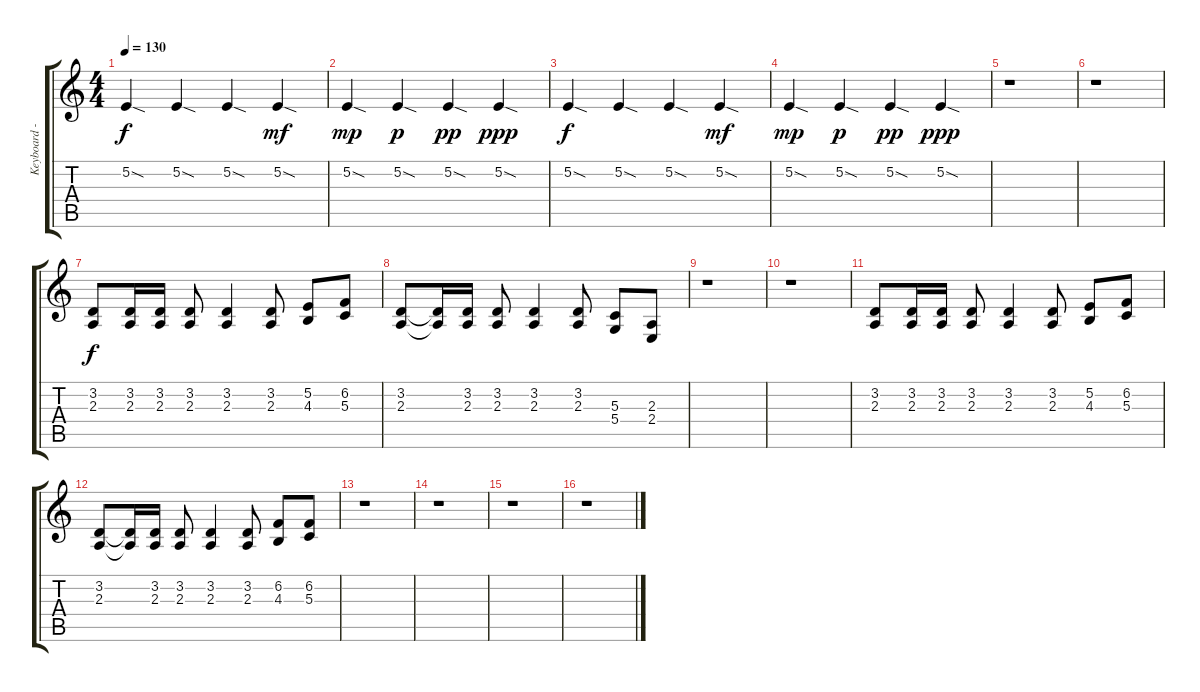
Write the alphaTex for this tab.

\track ("Keyboard - Christian 'Flake' Lorenz" "Keyboard -") {instrument lead8bassandlead}
\staff {score tabs}
\tuning (E4 B3 G3 D3 A2 E2) {hide}
\ts (4 4)
\tempo 130
\clef g2
\ks c
5.2{sod}.4{dy f} 5.2{sod}.4 5.2{sod}.4 5.2{sod}.4{dy mf} |
5.2{sod}.4{dy mp} 5.2{sod}.4{dy p} 5.2{sod}.4{dy pp} 5.2{sod}.4{dy ppp} |
5.2{sod}.4{dy f} 5.2{sod}.4 5.2{sod}.4 5.2{sod}.4{dy mf} |
5.2{sod}.4{dy mp} 5.2{sod}.4{dy p} 5.2{sod}.4{dy pp} 5.2{sod}.4{dy ppp} |
r.1 |
r.1 |
(3.2 2.3).8{dy f} (3.2 2.3).16 (3.2 2.3).16 (3.2 2.3).8 (3.2 2.3).4 (3.2 2.3).8 (5.2 4.3).8 (6.2 5.3).8 |
(3.2 2.3).8 (3.2{t} 2.3{t}).16 (3.2 2.3).16 (3.2 2.3).8 (3.2 2.3).4 (3.2 2.3).8 (5.3 5.4).8 (2.3 2.4).8 |
r.1 |
r.1 |
(3.2 2.3).8 (3.2 2.3).16 (3.2 2.3).16 (3.2 2.3).8 (3.2 2.3).4 (3.2 2.3).8 (5.2 4.3).8 (6.2 5.3).8 |
(3.2 2.3).8 (3.2{t} 2.3{t}).16 (3.2 2.3).16 (3.2 2.3).8 (3.2 2.3).4 (3.2 2.3).8 (6.2 4.3).8 (6.2 5.3).8 |
r.1 |
r.1 |
r.1 |
r.1
